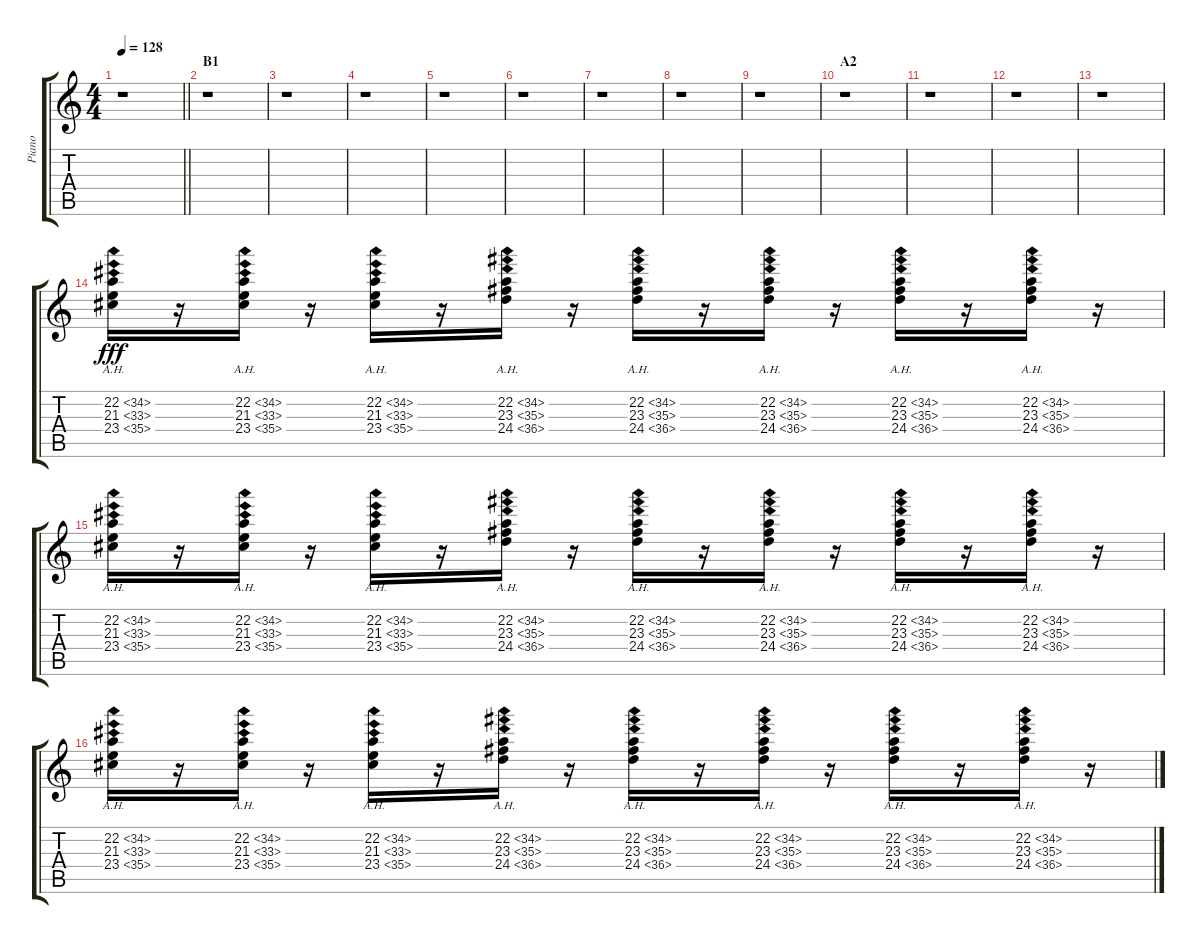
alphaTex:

\track ("Piano" "Piano") {instrument acousticgrandpiano}
\staff {score tabs}
\tuning (E4 B3 G3 D3 A2 E2) {hide}
\ts (4 4)
\tempo 128
\clef g2
\barLineRight lightlight
\ks c
r.1{dy fff} |
\section ("" "B1")
r.1 |
r.1 |
r.1 |
r.1 |
r.1 |
r.1 |
r.1 |
r.1 |
\section ("" "A2")
r.1 |
r.1 |
r.1 |
r.1 |
(22.2{ah 12} 21.3{ah 12} 23.4{ah 12}).16 r.16 (22.2{ah 12} 21.3{ah 12} 23.4{ah 12}).16 r.16 (22.2{ah 12} 21.3{ah 12} 23.4{ah 12}).16 r.16 (22.2{ah 12} 23.3{ah 12} 24.4{ah 12}).16 r.16 (22.2{ah 12} 23.3{ah 12} 24.4{ah 12}).16 r.16 (22.2{ah 12} 23.3{ah 12} 24.4{ah 12}).16 r.16 (22.2{ah 12} 23.3{ah 12} 24.4{ah 12}).16 r.16 (22.2{ah 12} 23.3{ah 12} 24.4{ah 12}).16 r.16 |
(22.2{ah 12} 21.3{ah 12} 23.4{ah 12}).16 r.16 (22.2{ah 12} 21.3{ah 12} 23.4{ah 12}).16 r.16 (22.2{ah 12} 21.3{ah 12} 23.4{ah 12}).16 r.16 (22.2{ah 12} 23.3{ah 12} 24.4{ah 12}).16 r.16 (22.2{ah 12} 23.3{ah 12} 24.4{ah 12}).16 r.16 (22.2{ah 12} 23.3{ah 12} 24.4{ah 12}).16 r.16 (22.2{ah 12} 23.3{ah 12} 24.4{ah 12}).16 r.16 (22.2{ah 12} 23.3{ah 12} 24.4{ah 12}).16 r.16 |
(22.2{ah 12} 21.3{ah 12} 23.4{ah 12}).16 r.16 (22.2{ah 12} 21.3{ah 12} 23.4{ah 12}).16 r.16 (22.2{ah 12} 21.3{ah 12} 23.4{ah 12}).16 r.16 (22.2{ah 12} 23.3{ah 12} 24.4{ah 12}).16 r.16 (22.2{ah 12} 23.3{ah 12} 24.4{ah 12}).16 r.16 (22.2{ah 12} 23.3{ah 12} 24.4{ah 12}).16 r.16 (22.2{ah 12} 23.3{ah 12} 24.4{ah 12}).16 r.16 (22.2{ah 12} 23.3{ah 12} 24.4{ah 12}).16 r.16
